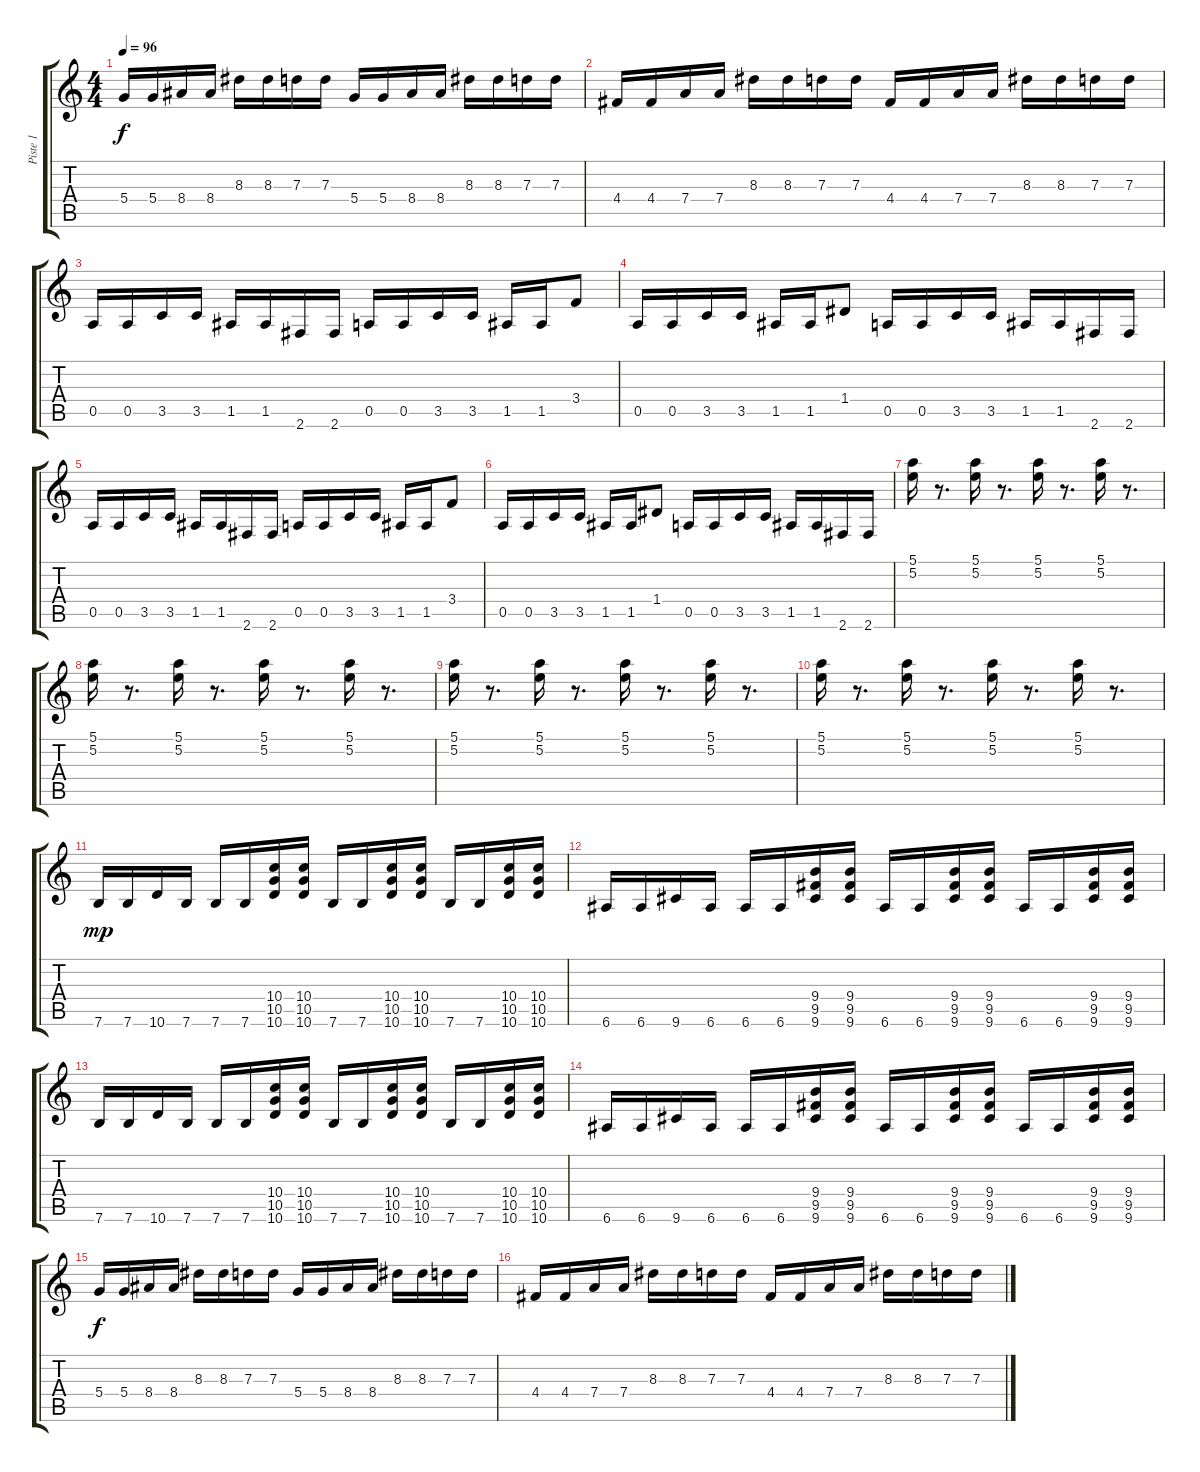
\track ("Piste 1" "Piste 1") {instrument overdrivenguitar}
\staff {score tabs}
\tuning (E4 B3 G3 D3 A2 E2) {hide}
\ts (4 4)
\tempo 96
\clef g2
\ks c
5.4.16{dy f} 5.4.16 8.4.16 8.4.16 8.3.16 8.3.16 7.3.16 7.3.16 5.4.16 5.4.16 8.4.16 8.4.16 8.3.16 8.3.16 7.3.16 7.3.16 |
4.4.16 4.4.16 7.4.16 7.4.16 8.3.16 8.3.16 7.3.16 7.3.16 4.4.16 4.4.16 7.4.16 7.4.16 8.3.16 8.3.16 7.3.16 7.3.16 |
0.5.16 0.5.16 3.5.16 3.5.16 1.5.16 1.5.16 2.6.16 2.6.16 0.5.16 0.5.16 3.5.16 3.5.16 1.5.16 1.5.16 3.4.8 |
0.5.16 0.5.16 3.5.16 3.5.16 1.5.16 1.5.16 1.4.8 0.5.16 0.5.16 3.5.16 3.5.16 1.5.16 1.5.16 2.6.16 2.6.16 |
0.5.16 0.5.16 3.5.16 3.5.16 1.5.16 1.5.16 2.6.16 2.6.16 0.5.16 0.5.16 3.5.16 3.5.16 1.5.16 1.5.16 3.4.8 |
0.5.16 0.5.16 3.5.16 3.5.16 1.5.16 1.5.16 1.4.8 0.5.16 0.5.16 3.5.16 3.5.16 1.5.16 1.5.16 2.6.16 2.6.16 |
(5.1 5.2).16 r.8{d} (5.1 5.2).16 r.8{d} (5.1 5.2).16 r.8{d} (5.1 5.2).16 r.8{d} |
(5.1 5.2).16 r.8{d} (5.1 5.2).16 r.8{d} (5.1 5.2).16 r.8{d} (5.1 5.2).16 r.8{d} |
(5.1 5.2).16 r.8{d} (5.1 5.2).16 r.8{d} (5.1 5.2).16 r.8{d} (5.1 5.2).16 r.8{d} |
(5.1 5.2).16 r.8{d} (5.1 5.2).16 r.8{d} (5.1 5.2).16 r.8{d} (5.1 5.2).16 r.8{d} |
7.6.16{dy mp} 7.6.16 10.6.16 7.6.16 7.6.16 7.6.16 (10.4 10.5 10.6).16 (10.4 10.5 10.6).16 7.6.16 7.6.16 (10.4 10.5 10.6).16 (10.4 10.5 10.6).16 7.6.16 7.6.16 (10.4 10.5 10.6).16 (10.4 10.5 10.6).16 |
6.6.16 6.6.16 9.6.16 6.6.16 6.6.16 6.6.16 (9.4 9.5 9.6).16 (9.4 9.5 9.6).16 6.6.16 6.6.16 (9.4 9.5 9.6).16 (9.4 9.5 9.6).16 6.6.16 6.6.16 (9.4 9.5 9.6).16 (9.4 9.5 9.6).16 |
7.6.16 7.6.16 10.6.16 7.6.16 7.6.16 7.6.16 (10.4 10.5 10.6).16 (10.4 10.5 10.6).16 7.6.16 7.6.16 (10.4 10.5 10.6).16 (10.4 10.5 10.6).16 7.6.16 7.6.16 (10.4 10.5 10.6).16 (10.4 10.5 10.6).16 |
6.6.16 6.6.16 9.6.16 6.6.16 6.6.16 6.6.16 (9.4 9.5 9.6).16 (9.4 9.5 9.6).16 6.6.16 6.6.16 (9.4 9.5 9.6).16 (9.4 9.5 9.6).16 6.6.16 6.6.16 (9.4 9.5 9.6).16 (9.4 9.5 9.6).16 |
5.4.16{dy f} 5.4.16 8.4.16 8.4.16 8.3.16 8.3.16 7.3.16 7.3.16 5.4.16 5.4.16 8.4.16 8.4.16 8.3.16 8.3.16 7.3.16 7.3.16 |
4.4.16 4.4.16 7.4.16 7.4.16 8.3.16 8.3.16 7.3.16 7.3.16 4.4.16 4.4.16 7.4.16 7.4.16 8.3.16 8.3.16 7.3.16 7.3.16
